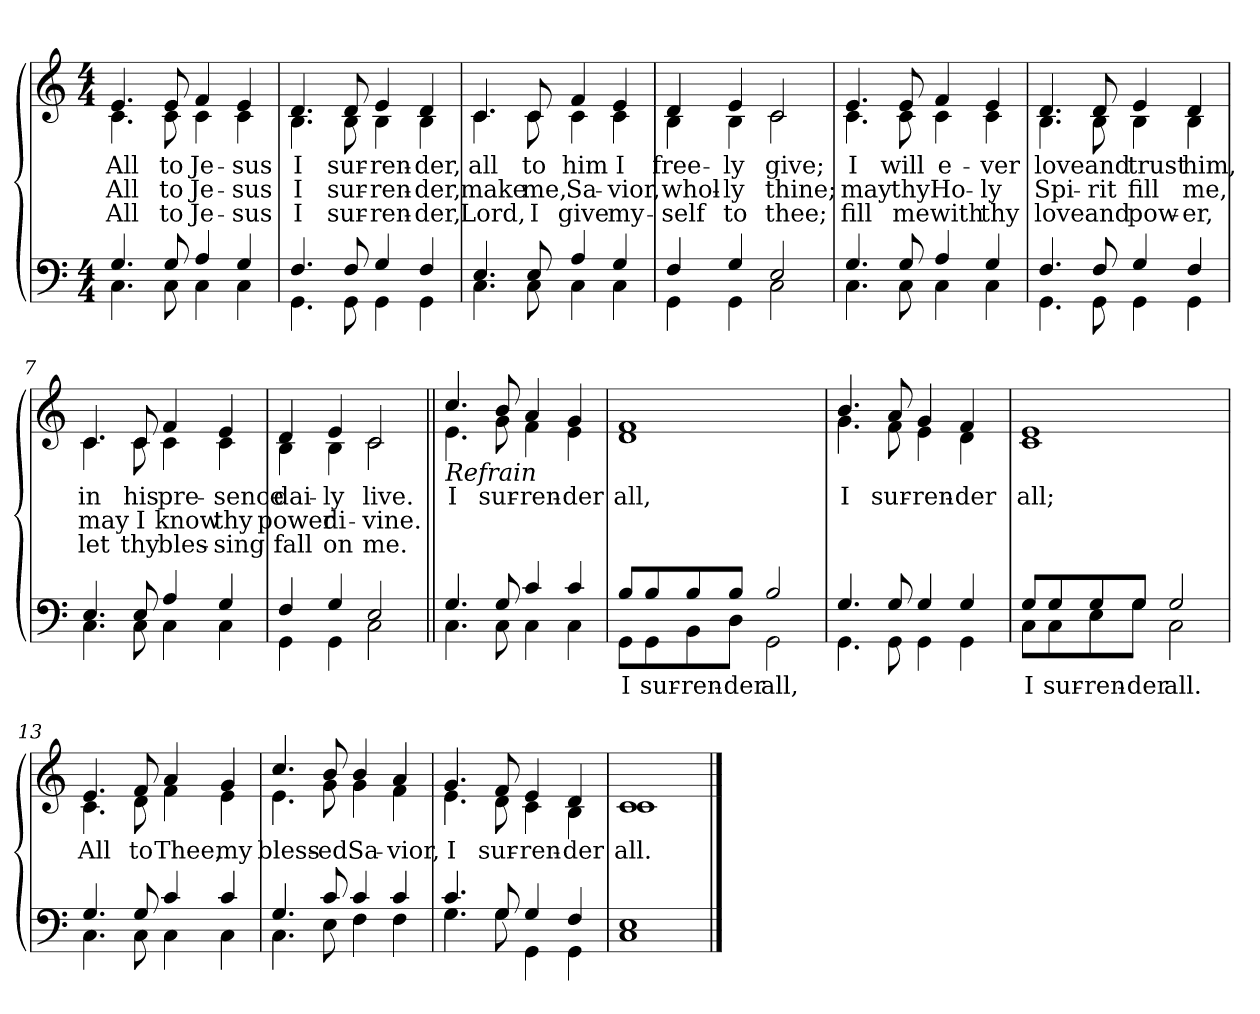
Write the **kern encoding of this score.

**kern	**text	**kern	**text	**text	**text
*part2	*part2	*part1	*part1	*part1	*part1
*staff2	*staff2	*staff1	*staff1	*staff1	*staff1
*clefF4	*	*clefG2	*	*	*
*k[]	*	*k[]	*	*	*
*M4/4	*	*M4/4	*	*	*
=1	=1	=1	=1	=1	=1
*^	*	*	*	*	*
!	!	!	!LO:TX:b:i:t=Verse	!	!	!
!	!	!	!	!LO:LY:b	!LO:LY:b	!LO:LY:b
*	*	*	*^	*	*	*
4.G/	4.C\	.	4.e/	4.c\	All	All	All
!	!	!	!	!	!LO:LY:b	!LO:LY:b	!LO:LY:b
8G/	8C\	.	8e/	8c\	to	to	to
!	!	!	!	!	!LO:LY:b	!LO:LY:b	!LO:LY:b
4A/	4C\	.	4f/	4c\	Je-	Je-	Je-
!	!	!	!	!	!LO:LY:b	!LO:LY:b	!LO:LY:b
4G/	4C\	.	4e/	4c\	-sus	-sus	-sus
=2	=2	=2	=2	=2	=2	=2	=2
!	!	!	!	!	!LO:LY:b	!LO:LY:b	!LO:LY:b
4.F/	4.GG\	.	4.d/	4.B\	I	I	I
!	!	!	!	!	!LO:LY:b	!LO:LY:b	!LO:LY:b
8F/	8GG\	.	8d/	8B\	sur-	sur-	sur-
!	!	!	!	!	!LO:LY:b	!LO:LY:b	!LO:LY:b
4G/	4GG\	.	4e/	4B\	-ren-	-ren-	-ren-
!	!	!	!	!	!LO:LY:b	!LO:LY:b	!LO:LY:b
4F/	4GG\	.	4d/	4B\	-der,	-der,	-der,
!!LO:LB:g=z	!!
=3	=3	=3	=3	=3	=3	=3	=3
!	!	!	!	!	!LO:LY:b	!LO:LY:b	!LO:LY:b
4.E/	4.C\	.	4.c/	4.c\	all	make	Lord,
!	!	!	!	!	!LO:LY:b	!LO:LY:b	!LO:LY:b
8E/	8C\	.	8c/	8c\	to	me,	I
!	!	!	!	!	!LO:LY:b	!LO:LY:b	!LO:LY:b
4A/	4C\	.	4f/	4c\	him	Sa-	give
!	!	!	!	!	!LO:LY:b	!LO:LY:b	!LO:LY:b
4G/	4C\	.	4e/	4c\	I	-vior,	my-
=4	=4	=4	=4	=4	=4	=4	=4
!	!	!	!	!	!LO:LY:b	!LO:LY:b	!LO:LY:b
4F/	4GG\	.	4d/	4B\	free-	whol-	-self
!	!	!	!	!	!LO:LY:b	!LO:LY:b	!LO:LY:b
4G/	4GG\	.	4e/	4B\	-ly	-ly	to
!	!	!	!	!	!LO:LY:b	!LO:LY:b	!LO:LY:b
2E/	2C\	.	2c/	2c\	give;	thine;	thee;
!!LO:LB:g=z	!!
=5	=5	=5	=5	=5	=5	=5	=5
!	!	!	!	!	!LO:LY:b	!LO:LY:b	!LO:LY:b
4.G/	4.C\	.	4.e/	4.c\	I	may	fill
!	!	!	!	!	!LO:LY:b	!LO:LY:b	!LO:LY:b
8G/	8C\	.	8e/	8c\	will	thy	me
!	!	!	!	!	!LO:LY:b	!LO:LY:b	!LO:LY:b
4A/	4C\	.	4f/	4c\	e-	Ho-	with
!	!	!	!	!	!LO:LY:b	!LO:LY:b	!LO:LY:b
4G/	4C\	.	4e/	4c\	-ver	-ly	thy
=6	=6	=6	=6	=6	=6	=6	=6
!	!	!	!	!	!LO:LY:b	!LO:LY:b	!LO:LY:b
4.F/	4.GG\	.	4.d/	4.B\	love	Spi-	love
!	!	!	!	!	!LO:LY:b	!LO:LY:b	!LO:LY:b
8F/	8GG\	.	8d/	8B\	and	-rit	and
!	!	!	!	!	!LO:LY:b	!LO:LY:b	!LO:LY:b
4G/	4GG\	.	4e/	4B\	trust	fill	pow-
!	!	!	!	!	!LO:LY:b	!LO:LY:b	!LO:LY:b
4F/	4GG\	.	4d/	4B\	him,	me,	-er,
!!LO:LB:g=z	!!
=7	=7	=7	=7	=7	=7	=7	=7
!	!	!	!	!	!LO:LY:b	!LO:LY:b	!LO:LY:b
4.E/	4.C\	.	4.c/	4.c\	in	may	let
!	!	!	!	!	!LO:LY:b	!LO:LY:b	!LO:LY:b
8E/	8C\	.	8c/	8c\	his	I	thy
!	!	!	!	!	!LO:LY:b	!LO:LY:b	!LO:LY:b
4A/	4C\	.	4f/	4c\	pre-	know	bles-
!	!	!	!	!	!LO:LY:b	!LO:LY:b	!LO:LY:b
4G/	4C\	.	4e/	4c\	-sence	thy	-sing
=8	=8	=8	=8	=8	=8	=8	=8
!	!	!	!	!	!LO:LY:b	!LO:LY:b	!LO:LY:b
4F/	4GG\	.	4d/	4B\	dai-	power	fall
!	!	!	!	!	!LO:LY:b	!LO:LY:b	!LO:LY:b
4G/	4GG\	.	4e/	4B\	-ly	di-	on
!	!	!	!	!	!LO:LY:b	!LO:LY:b	!LO:LY:b
2E/	2C\	.	2c/	2c\	live.	-vine.	me.
!!LO:LB:g=z	!!
=9||	=9||	=9||	=9||	=9||	=9||	=9||	=9||
!	!	!	!LO:TX:b:i:t=Refrain	!	!	!	!
!	!	!	!	!	!LO:LY:b	!	!
4.G/	4.C\	.	4.cc/	4.e\	I	.	.
!	!	!	!	!	!LO:LY:b	!	!
8G/	8C\	.	8b/	8g\	sur-	.	.
!	!	!	!	!	!LO:LY:b	!	!
4c/	4C\	.	4a/	4f\	-ren-	.	.
!	!	!	!	!	!LO:LY:b	!	!
4c/	4C\	.	4g/	4e\	-der	.	.
=10	=10	=10	=10	=10	=10	=10	=10
!	!	!LO:LY:b	!	!	!LO:LY:b	!	!
8B/L	8GG\L	I	1f	1d	all,	.	.
!	!	!LO:LY:b	!	!	!	!	!
8B/	8GG\	sur-	.	.	.	.	.
!	!	!LO:LY:b	!	!	!	!	!
8B/	8BB\	-ren-	.	.	.	.	.
!	!	!LO:LY:b	!	!	!	!	!
8B/J	8D\J	-der	.	.	.	.	.
!	!	!LO:LY:b	!	!	!	!	!
2B/	2GG\	all,	.	.	.	.	.
=11	=11	=11	=11	=11	=11	=11	=11
!	!	!	!	!	!LO:LY:b	!	!
4.G/	4.GG\	.	4.b/	4.g\	I	.	.
!	!	!	!	!	!LO:LY:b	!	!
8G/	8GG\	.	8a/	8f\	sur-	.	.
!	!	!	!	!	!LO:LY:b	!	!
4G/	4GG\	.	4g/	4e\	-ren-	.	.
!	!	!	!	!	!LO:LY:b	!	!
4G/	4GG\	.	4f/	4d\	-der	.	.
=12	=12	=12	=12	=12	=12	=12	=12
!	!	!LO:LY:b	!	!	!LO:LY:b	!	!
8G/L	8C\L	I	1e	1c	all;	.	.
!	!	!LO:LY:b	!	!	!	!	!
8G/	8C\	sur-	.	.	.	.	.
!	!	!LO:LY:b	!	!	!	!	!
8G/	8E\	-ren-	.	.	.	.	.
!	!	!LO:LY:b	!	!	!	!	!
8G/J	8G\J	-der	.	.	.	.	.
!	!	!LO:LY:b	!	!	!	!	!
2G/	2C\	all.	.	.	.	.	.
!!LO:LB:g=z	!!
=13	=13	=13	=13	=13	=13	=13	=13
!	!	!	!	!	!LO:LY:b	!	!
4.G/	4.C\	.	4.e/	4.c\	All	.	.
!	!	!	!	!	!LO:LY:b	!	!
8G/	8C\	.	8f/	8d\	to	.	.
!	!	!	!	!	!LO:LY:b	!	!
4c/	4C\	.	4a/	4f\	Thee,	.	.
!	!	!	!	!	!LO:LY:b	!	!
4c/	4C\	.	4g/	4e\	my	.	.
=14	=14	=14	=14	=14	=14	=14	=14
!	!	!	!	!	!LO:LY:b	!	!
4.G/	4.C\	.	4.cc/	4.e\	bless-	.	.
!	!	!	!	!	!LO:LY:b	!	!
8c/	8E\	.	8b/	8g\	-ed	.	.
!	!	!	!	!	!LO:LY:b	!	!
4c/	4F\	.	4b/	4g\	Sa-	.	.
!	!	!	!	!	!LO:LY:b	!	!
4c/	4F\	.	4a/	4f\	-vior,	.	.
=15	=15	=15	=15	=15	=15	=15	=15
!	!	!	!	!	!LO:LY:b	!	!
4.c/	4.G\	.	4.g/	4.e\	I	.	.
!	!	!	!	!	!LO:LY:b	!	!
8G/	8G\	.	8f/	8d\	sur-	.	.
!	!	!	!	!	!LO:LY:b	!	!
4G/	4GG\	.	4e/	4c\	-ren-	.	.
!	!	!	!	!	!LO:LY:b	!	!
4F/	4GG\	.	4d/	4B\	-der	.	.
=16	=16	=16	=16	=16	=16	=16	=16
!	!	!	!	!	!LO:LY:b	!	!
1E	1C	.	1c	1c	all.	.	.
*v	*v	*	*	*	*	*	*
*	*	*v	*v	*	*	*
==	==	==	==	==	==
*-	*-	*-	*-	*-	*-
